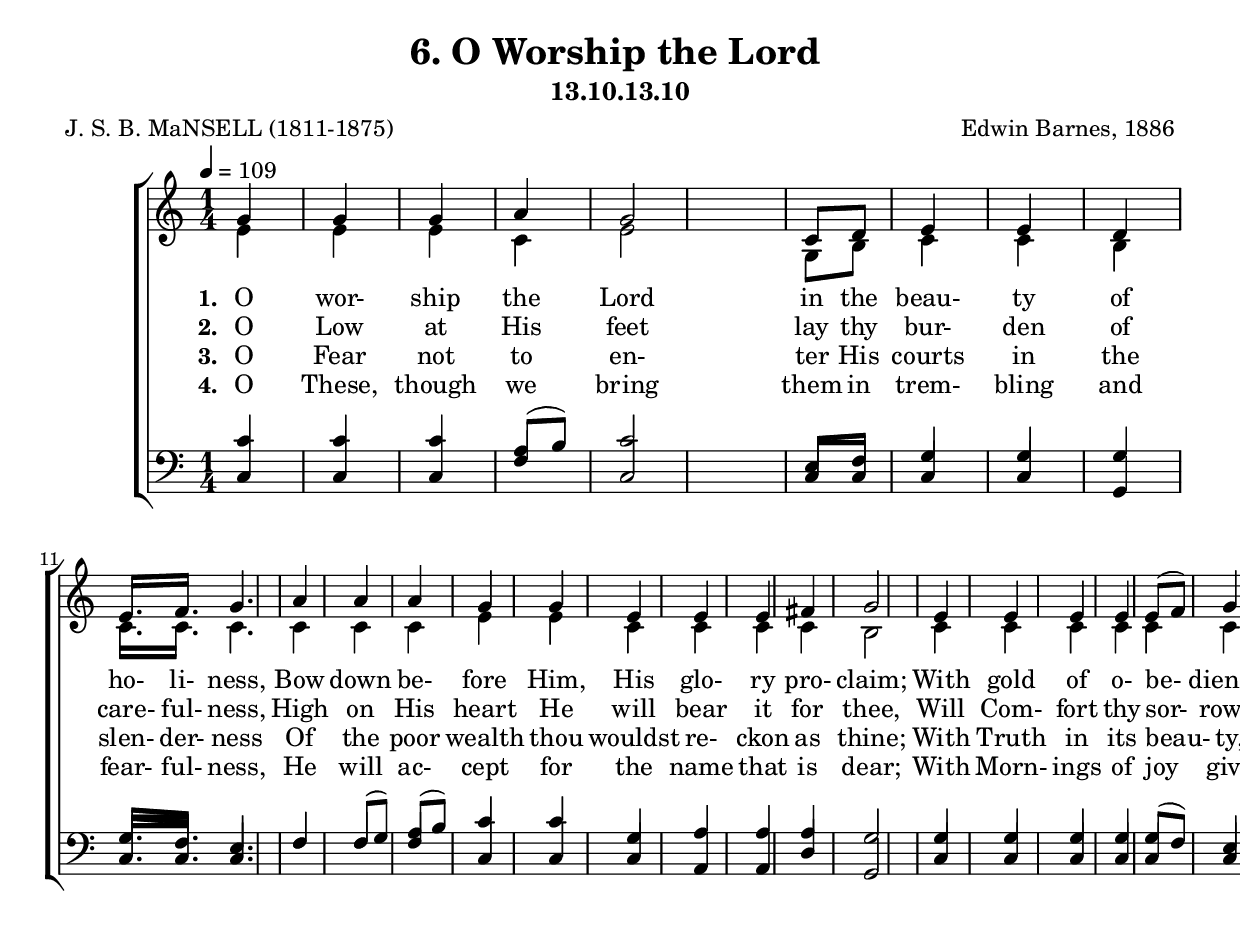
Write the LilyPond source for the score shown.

\header
    {
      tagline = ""  % removed
      title = "6. O Worship the Lord "
      composer = " Edwin Barnes, 1886 "
      poet = " J. S. B. MaNSELL (1811-1875)"
      subtitle = "13.10.13.10"
    }
    \version "2.18.2"
    %
    %% global for all staves
    %
global = { \key c \major \time 1/4 \tempo 4 = 109  }
%Individual voices

soprano = {g'4 g'4 g'4 a'4 g'2 c'8 d'8 e'4 e'4 d'4 e'16. f'16. g'4. a'4 a'4 a'4 g'4 g'4 e'4 e'4 e'4 fis'4 g'2 e'4 e'4 e'4 e'4 e'8 (f'8) g'4 g'4 a'4 g'4 e'4 e'8 d'8 d'2 c''4 c''4 c''4 c''4 g'4 c'4 e'4 e'4 d'4 c'2. }
alto = {e'4 e'4 e'4 c'4 e'2 g8 b8 c'4 c'4 b4 c'16. c'16. c'4. c'4 c'4 c'4 e'4 e'4 c'4 c'4 c'4 c'4 b2 c'4 c'4 c'4 c'4 c'4 c'4 e'4 f'4 e'4 c'4 c'8 b8 b2 e'4 e'4 dis'4 e'4 e'4 a4 c'4 c'4 b4 c'2. }
tenor = {c'4 c'4 c'4 a8 (b8) c'2 e8 f8 g4 g4 g4 g16. f16. e4. f4 f8 (g8) a8 (b8) c'4 c'4 g4 a4 a4 a4 g2 g4 g4 g4 g4 g8 (f8) e4 c'4 c'4 c'4 g4 g8 g8 g2 g4 g4 c'4 g4 g4 e4 g4 g4 f4 e2. }
bass = {c4 c4 c4 f4 c2 c8 c8 c4 c4 g,4 c16. c16. c4. f4 f4 f4 c4 c4 c4 a,4 a,4 d4 g,2 c4 c4 c4 c4 c4 c4 c4 c4 c4 c4 g,8 g,8 g,2 c4 c4 gis,4 g,4 g,4 a,4 g,4 g,4 g,4 c2. }
%lyrics
stanzaa =  \lyricmode { \set stanza = #"1. "O wor- ship the Lord in the beau- ty of ho- li- ness, Bow down be- fore Him, His glo- ry pro- claim; With gold of o- be- dience, and in- cense of low- li- ness, Kneel and a- dore Him: the Lord is His name. }
stanzab =  \lyricmode { \set stanza = #"2. "O Low at His feet lay thy bur- den of care- ful- ness, High on His heart He will bear it for thee, Will Com- fort thy sor- rows, and an- swer thy prayer- ful- ness, Guid- ing thy steps as may best for thee be. }
stanzac =  \lyricmode { \set stanza = #"3. "O Fear not to en- ter His courts in the slen- der- ness Of the poor wealth thou wouldst re- ckon as thine; With Truth in its beau- ty, and love in its ten- der- ness, These are the of- ferings to lay on His shrine. }
stanzad =  \lyricmode { \set stanza = #"4. "O These, though we bring them in trem- bling and fear- ful- ness, He will ac- cept for the name that is dear; With Morn- ings of joy give for eve- nings of tear- ful- ness, Trust for our trem- bling, and hope for our fear. }
\score {
      \new ChoirStaff <<
       \new Staff <<
\clef "treble"
      \new Voice = "Sop" { \voiceOne \global \soprano}
\new Voice = "Alto" { \voiceTwo \global \alto}

      \new Lyrics \lyricsto "Sop" { \stanzaa }
\new Lyrics \lyricsto "Sop" { \stanzab }
\new Lyrics \lyricsto "Sop" { \stanzac }
\new Lyrics \lyricsto "Sop" { \stanzad }

>>

        \new Staff <<
      \clef "bass"
      \new Voice = "Tenor" { \voiceOne \global \tenor}
\new Voice = "Bass" { \voiceOne \global \bass}

      
>>

      >>
    \layout{}
    \midi{}
    }